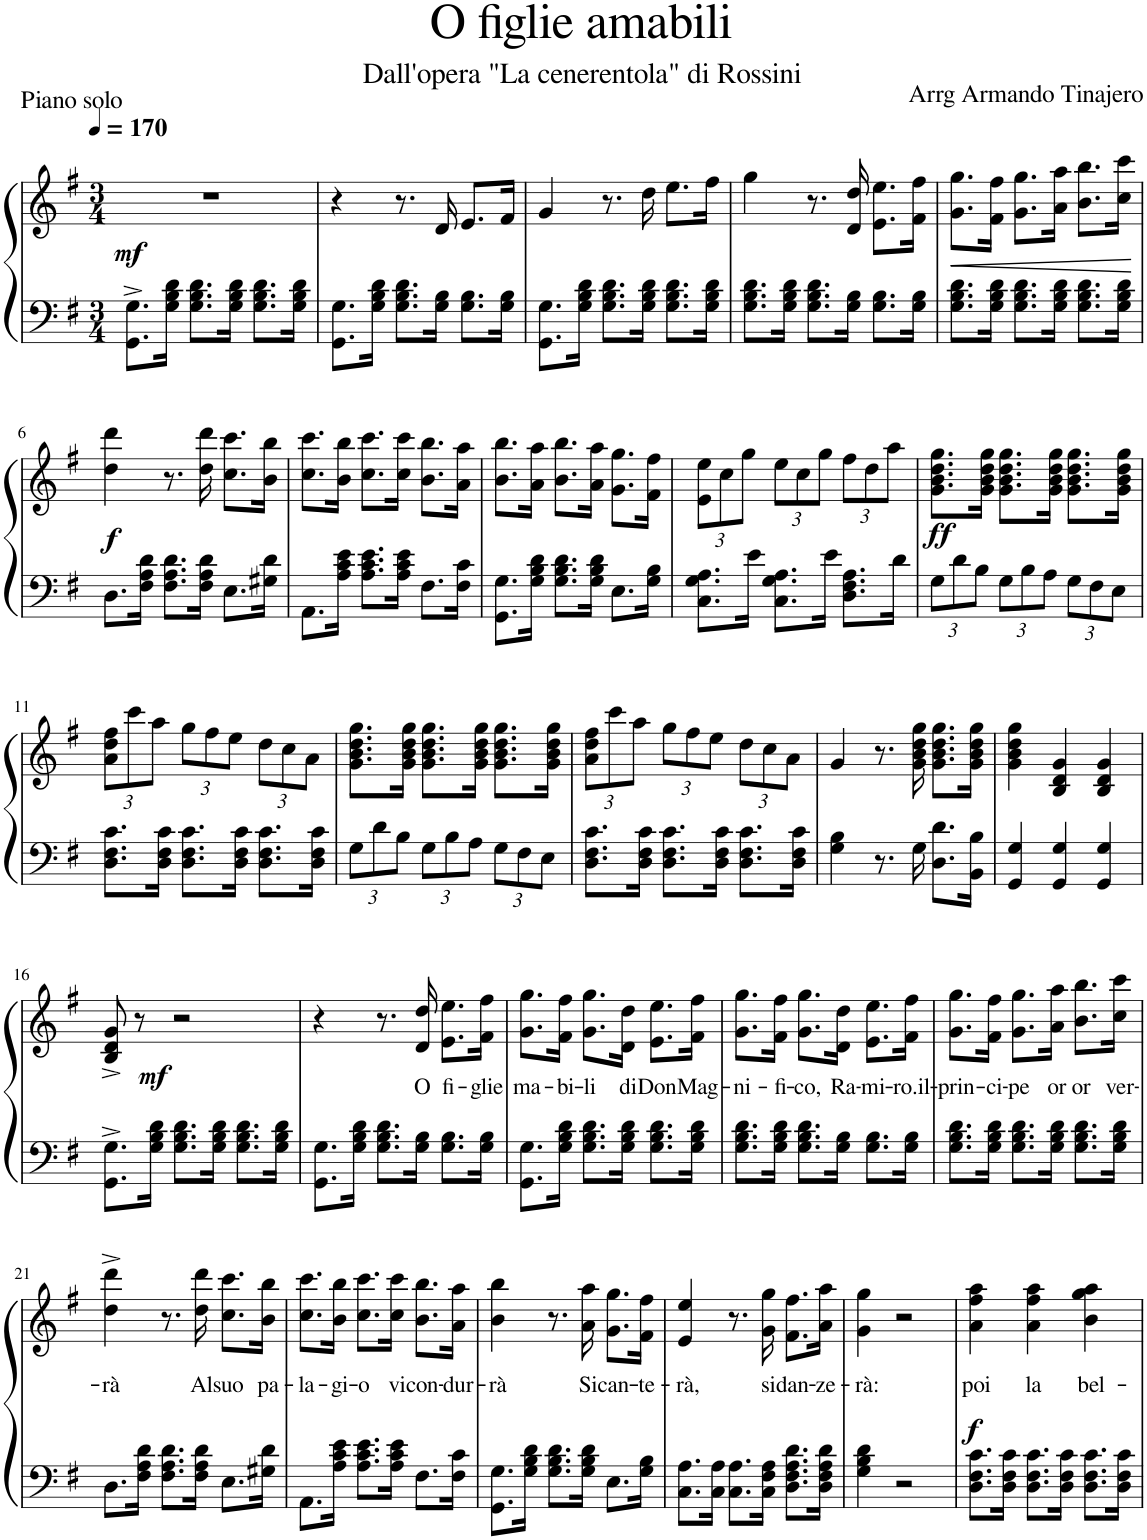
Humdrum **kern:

**kern	**kern	**text	**dynam
*part1	*part1	*part1	*part1
*staff2	*staff1	*staff1	*staff1/2
*I"Piano	*	*	*
*I'Pno.	*	*	*
*clefF4	*clefG2	*	*
*k[f#]	*k[f#]	*	*
*M3/4	*M3/4	*	*
*MM170	*MM170	*	*
=1	=1	=1	=1
!	!	!	!LO:DY:b
8.GG\^ 8.G\^L	2.r	.	mf
16G\ 16B\ 16d\Jk	.	.	.
8.G\ 8.B\ 8.d\L	.	.	.
16G\ 16B\ 16d\Jk	.	.	.
8.G\ 8.B\ 8.d\L	.	.	.
16G\ 16B\ 16d\Jk	.	.	.
=2	=2	=2	=2
8.GG\ 8.G\L	4r	.	.
16G\ 16B\ 16d\Jk	.	.	.
8.G\ 8.B\ 8.d\L	8.r	.	.
16G\ 16B\Jk	16d/	.	.
8.G\ 8.B\L	8.e/L	.	.
16G\ 16B\Jk	16f#/Jk	.	.
=3	=3	=3	=3
8.GG\ 8.G\L	4g/	.	.
16G\ 16B\ 16d\Jk	.	.	.
8.G\ 8.B\ 8.d\L	8.r	.	.
16G\ 16B\ 16d\Jk	16dd\	.	.
8.G\ 8.B\ 8.d\L	8.ee\L	.	.
16G\ 16B\ 16d\Jk	16ff#\Jk	.	.
=4	=4	=4	=4
8.G\ 8.B\ 8.d\L	4gg\	.	.
16G\ 16B\ 16d\Jk	.	.	.
8.G\ 8.B\ 8.d\L	8.r	.	.
16G\ 16B\Jk	16d/ 16dd/	.	.
8.G\ 8.B\L	8.e\ 8.ee\L	.	.
16G\ 16B\Jk	16f#\ 16ff#\Jk	.	.
=5	=5	=5	=5
!	!	!	!LO:HP:b
8.G\ 8.B\ 8.d\L	8.g\ 8.gg\L	.	<
16G\ 16B\ 16d\Jk	16f#\ 16ff#\Jk	.	.
8.G\ 8.B\ 8.d\L	8.g\ 8.gg\L	.	.
16G\ 16B\ 16d\Jk	16a\ 16aa\Jk	.	.
8.G\ 8.B\ 8.d\L	8.b\ 8.bb\L	.	.
16G\ 16B\ 16d\Jk	16cc\ 16ccc\Jk	.	.
.	.	.	[
!!LO:LB:g=z
=6	=6	=6	=6
!	!	!	!LO:DY:b
8.D\L	4dd\ 4ddd\	.	f
16F#\ 16A\ 16d\Jk	.	.	.
8.F#\ 8.A\ 8.d\L	8.r	.	.
16F#\ 16A\ 16d\Jk	16dd\ 16ddd\	.	.
8.E\L	8.cc\ 8.ccc\L	.	.
16G#X\ 16d\Jk	16b\ 16bb\Jk	.	.
=7	=7	=7	=7
8.AA\L	8.cc\ 8.ccc\L	.	.
16A\ 16c\ 16e\Jk	16b\ 16bb\Jk	.	.
8.A\ 8.c\ 8.e\L	8.cc\ 8.ccc\L	.	.
16A\ 16c\ 16e\Jk	16cc\ 16ccc\Jk	.	.
8.F#\L	8.b\ 8.bb\L	.	.
16F#\ 16c\Jk	16a\ 16aa\Jk	.	.
=8	=8	=8	=8
8.GG\ 8.G\L	8.b\ 8.bb\L	.	.
16G\ 16B\ 16d\Jk	16a\ 16aa\Jk	.	.
8.G\ 8.B\ 8.d\L	8.b\ 8.bb\L	.	.
16G\ 16B\ 16d\Jk	16a\ 16aa\Jk	.	.
8.E\L	8.g\ 8.gg\L	.	.
16G\ 16B\Jk	16f#\ 16ff#\Jk	.	.
=9	=9	=9	=9
*	*Xbrackettup	*	*
8.C\ 8.G\ 8.A\L	12e\ 12ee\L	.	.
.	12cc\	.	.
.	12gg\J	.	.
16e\Jk	.	.	.
8.C\ 8.G\ 8.A\L	12ee\L	.	.
.	12cc\	.	.
.	12gg\J	.	.
16e\Jk	.	.	.
8.D\ 8.F#\ 8.A\L	12ff#\L	.	.
.	12dd\	.	.
.	12aa\J	.	.
16d\Jk	.	.	.
=10	=10	=10	=10
*Xbrackettup	*	*	*
!	!	!	!LO:DY:b
12G\L	8.g\ 8.b\ 8.dd\ 8.gg\L	.	ff
12d\	.	.	.
12B\J	.	.	.
.	16g\ 16b\ 16dd\ 16gg\Jk	.	.
12G\L	8.g\ 8.b\ 8.dd\ 8.gg\L	.	.
12B\	.	.	.
12A\J	.	.	.
.	16g\ 16b\ 16dd\ 16gg\Jk	.	.
12G\L	8.g\ 8.b\ 8.dd\ 8.gg\L	.	.
12F#\	.	.	.
12E\J	.	.	.
.	16g\ 16b\ 16dd\ 16gg\Jk	.	.
!!LO:LB:g=z
=11	=11	=11	=11
8.D\ 8.F#\ 8.c\L	12a\ 12dd\ 12ff#\L	.	.
.	12ccc\	.	.
.	12aa\J	.	.
16D\ 16F#\ 16c\Jk	.	.	.
8.D\ 8.F#\ 8.c\L	12gg\L	.	.
.	12ff#\	.	.
.	12ee\J	.	.
16D\ 16F#\ 16c\Jk	.	.	.
8.D\ 8.F#\ 8.c\L	12dd\L	.	.
.	12cc\	.	.
.	12a\J	.	.
16D\ 16F#\ 16c\Jk	.	.	.
=12	=12	=12	=12
12G\L	8.g\ 8.b\ 8.dd\ 8.gg\L	.	.
12d\	.	.	.
12B\J	.	.	.
.	16g\ 16b\ 16dd\ 16gg\Jk	.	.
12G\L	8.g\ 8.b\ 8.dd\ 8.gg\L	.	.
12B\	.	.	.
12A\J	.	.	.
.	16g\ 16b\ 16dd\ 16gg\Jk	.	.
12G\L	8.g\ 8.b\ 8.dd\ 8.gg\L	.	.
12F#\	.	.	.
12E\J	.	.	.
.	16g\ 16b\ 16dd\ 16gg\Jk	.	.
=13	=13	=13	=13
8.D\ 8.F#\ 8.c\L	12a\ 12dd\ 12ff#\L	.	.
.	12ccc\	.	.
.	12aa\J	.	.
16D\ 16F#\ 16c\Jk	.	.	.
8.D\ 8.F#\ 8.c\L	12gg\L	.	.
.	12ff#\	.	.
.	12ee\J	.	.
16D\ 16F#\ 16c\Jk	.	.	.
8.D\ 8.F#\ 8.c\L	12dd\L	.	.
.	12cc\	.	.
.	12a\J	.	.
16D\ 16F#\ 16c\Jk	.	.	.
=14	=14	=14	=14
4G\ 4B\	4g/	.	.
8.r	8.r	.	.
16G\	16g\ 16b\ 16dd\ 16gg\	.	.
8.D\ 8.d\L	8.g\ 8.b\ 8.dd\ 8.gg\L	.	.
16BB\ 16B\Jk	16g\ 16b\ 16dd\ 16gg\Jk	.	.
=15	=15	=15	=15
4GG/ 4G/	4g\ 4b\ 4dd\ 4gg\	.	.
4GG/ 4G/	4B/ 4d/ 4g/	.	.
4GG/ 4G/	4B/ 4d/ 4g/	.	.
!!LO:LB:g=z
=16	=16	=16	=16
*	*^	*	*
8.GG\^ 8.G\^L	8B/^ 8d/^ 8g/^	8.ryy	.	.
.	8r	.	.	.
!	!	!	!	!LO:DY:b
16G\ 16B\ 16d\Jk	.	2ryy	.	mf
8.G\ 8.B\ 8.d\L	2r	.	.	.
16G\ 16B\ 16d\Jk	.	.	.	.
8.G\ 8.B\ 8.d\L	.	.	.	.
16G\ 16B\ 16d\Jk	.	16ryy	.	.
*	*v	*v	*	*
=17	=17	=17	=17
8.GG\ 8.G\L	4r	.	.
16G\ 16B\ 16d\Jk	.	.	.
8.G\ 8.B\ 8.d\L	8.r	.	.
!	!	!LO:LY:b	!
16G\ 16B\Jk	16d/ 16dd/	O	.
!	!	!LO:LY:b	!
8.G\ 8.B\L	8.e\ 8.ee\L	fi-	.
!	!	!LO:LY:b	!
16G\ 16B\Jk	16f#\ 16ff#\Jk	-glie	.
=18	=18	=18	=18
!	!	!LO:LY:b	!
8.GG\ 8.G\L	8.g\ 8.gg\L	ma-	.
!	!	!LO:LY:b	!
16G\ 16B\ 16d\Jk	16f#\ 16ff#\Jk	-bi-	.
!	!	!LO:LY:b	!
8.G\ 8.B\ 8.d\L	8.g\ 8.gg\L	-li	.
!	!	!LO:LY:b	!
16G\ 16B\ 16d\Jk	16d\ 16dd\Jk	di	.
!	!	!LO:LY:b	!
8.G\ 8.B\ 8.d\L	8.e\ 8.ee\L	Don	.
!	!	!LO:LY:b	!
16G\ 16B\ 16d\Jk	16f#\ 16ff#\Jk	Mag-	.
=19	=19	=19	=19
!	!	!LO:LY:b	!
8.G\ 8.B\ 8.d\L	8.g\ 8.gg\L	-ni-	.
!	!	!LO:LY:b	!
16G\ 16B\ 16d\Jk	16f#\ 16ff#\Jk	-fi-	.
!	!	!LO:LY:b	!
8.G\ 8.B\ 8.d\L	8.g\ 8.gg\L	-co,	.
!	!	!LO:LY:b	!
16G\ 16B\Jk	16d\ 16dd\Jk	Ra-	.
!	!	!LO:LY:b	!
8.G\ 8.B\L	8.e\ 8.ee\L	-mi-	.
!	!	!LO:LY:b	!
16G\ 16B\Jk	16f#\ 16ff#\Jk	-ro.il-	.
=20	=20	=20	=20
!	!	!LO:LY:b	!
8.G\ 8.B\ 8.d\L	8.g\ 8.gg\L	-prin-	.
!	!	!LO:LY:b	!
16G\ 16B\ 16d\Jk	16f#\ 16ff#\Jk	-ci-	.
!	!	!LO:LY:b	!
8.G\ 8.B\ 8.d\L	8.g\ 8.gg\L	-pe	.
!	!	!LO:LY:b	!
16G\ 16B\ 16d\Jk	16a\ 16aa\Jk	or	.
!	!	!LO:LY:b	!
8.G\ 8.B\ 8.d\L	8.b\ 8.bb\L	or	.
!	!	!LO:LY:b	!
16G\ 16B\ 16d\Jk	16cc\ 16ccc\Jk	ver-	.
!!LO:LB:g=z
=21	=21	=21	=21
!	!	!LO:LY:b	!
8.D\L	4dd\^ 4ddd\^	-rà	.
16F#\ 16A\ 16d\Jk	.	.	.
8.F#\ 8.A\ 8.d\L	8.r	.	.
!	!	!LO:LY:b	!
16F#\ 16A\ 16d\Jk	16dd\ 16ddd\	Al	.
!	!	!LO:LY:b	!
8.E\L	8.cc\ 8.ccc\L	suo	.
!	!	!LO:LY:b	!
16G#X\ 16d\Jk	16b\ 16bb\Jk	pa-	.
=22	=22	=22	=22
!	!	!LO:LY:b	!
8.AA\L	8.cc\ 8.ccc\L	-la-	.
!	!	!LO:LY:b	!
16A\ 16c\ 16e\Jk	16b\ 16bb\Jk	-gi-	.
!	!	!LO:LY:b	!
8.A\ 8.c\ 8.e\L	8.cc\ 8.ccc\L	-o	.
!	!	!LO:LY:b	!
16A\ 16c\ 16e\Jk	16cc\ 16ccc\Jk	vi	.
!	!	!LO:LY:b	!
8.F#\L	8.b\ 8.bb\L	con-	.
!	!	!LO:LY:b	!
16F#\ 16c\Jk	16a\ 16aa\Jk	-dur-	.
=23	=23	=23	=23
!	!	!LO:LY:b	!
8.GG\ 8.G\L	4b\ 4bb\	-rà	.
16G\ 16B\ 16d\Jk	.	.	.
8.G\ 8.B\ 8.d\L	8.r	.	.
!	!	!LO:LY:b	!
16G\ 16B\ 16d\Jk	16a\ 16aa\	Si	.
!	!	!LO:LY:b	!
8.E\L	8.g\ 8.gg\L	can-	.
!	!	!LO:LY:b	!
16G\ 16B\Jk	16f#\ 16ff#\Jk	-te-	.
=24	=24	=24	=24
!	!	!LO:LY:b	!
8.C\ 8.A\L	4e/ 4ee/	-rà,	.
16C\ 16A\Jk	.	.	.
8.C\ 8.A\L	8.r	.	.
!	!	!LO:LY:b	!
16C\ 16F#\ 16A\Jk	16g\ 16gg\	si	.
!	!	!LO:LY:b	!
8.D\ 8.F#\ 8.A\ 8.d\L	8.f#\ 8.ff#\L	dan-	.
!	!	!LO:LY:b	!
16D\ 16F#\ 16A\ 16d\Jk	16a\ 16aa\Jk	-ze-	.
=25	=25	=25	=25
!	!	!LO:LY:b	!
4G\ 4B\ 4d\	4g\ 4gg\	-rà:	.
2r	2r	.	.
=26	=26	=26	=26
!	!	!LO:LY:b	!LO:DY:a=2
8.D\ 8.F#\ 8.c\L	4a\ 4ff#\ 4aa\	poi	f
16D\ 16F#\ 16c\Jk	.	.	.
!	!	!LO:LY:b	!
8.D\ 8.F#\ 8.c\L	4a\ 4ff#\ 4aa\	la	.
16D\ 16F#\ 16c\Jk	.	.	.
!	!	!LO:LY:b	!
8.D\ 8.F#\ 8.c\L	4b\ 4gg\ 4aa\	bel-	.
16D\ 16F#\ 16c\Jk	.	.	.
=	=	=	=
*-	*-	*-	*-
